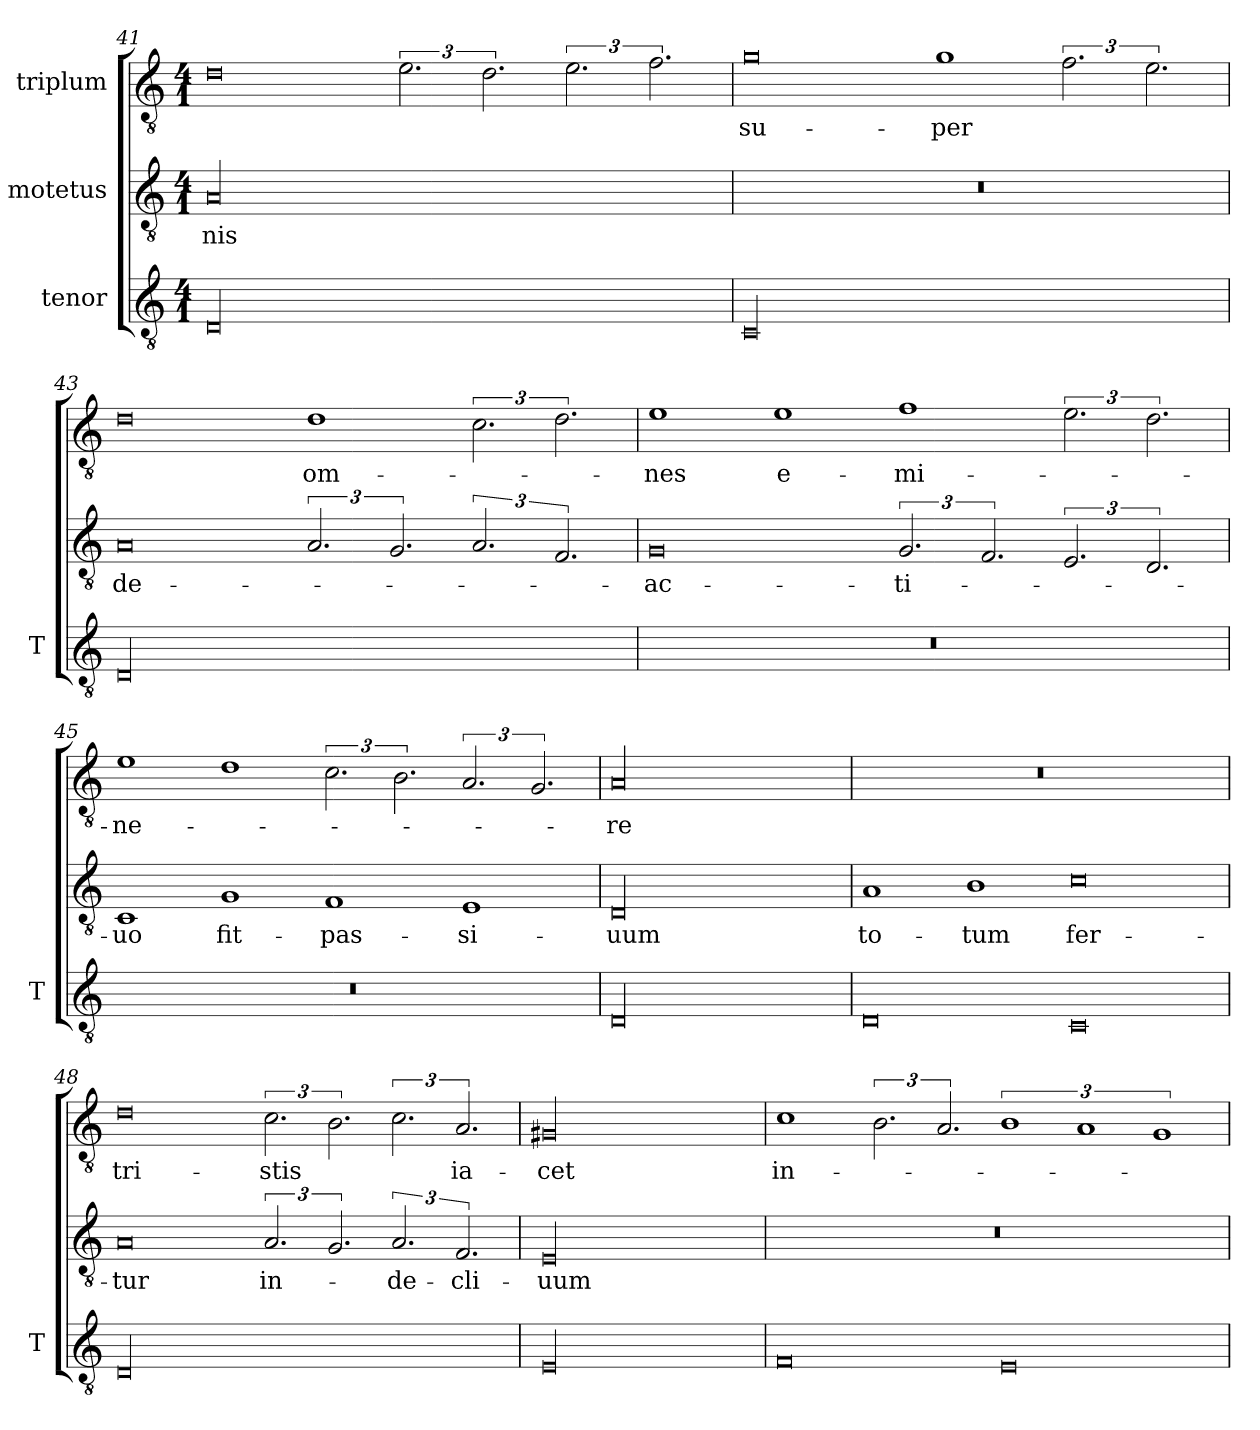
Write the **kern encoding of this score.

**kern	**kern	**text	**kern	**text
*part3	*part2	*part2	*part1	*part1
*staff3	*staff2	*staff2	*staff1	*staff1
*I"tenor	*I"motetus	*	*I"triplum	*
*I'T	*	*	*	*
*clefGv2	*clefGv2	*	*clefGv2	*
*k[]	*k[]	*	*k[]	*
*C:	*C:	*	*C:	*
*M4/1	*M4/1	*	*M4/1	*
=41	=41	=41	=41	=41
00D/	00A/	-nis	0d\	.
.	.	.	3.e\	.
.	.	.	3.d\	.
.	.	.	3.e\	.
.	.	.	3.f\	.
!!LO:LB:g=z
=42	=42	=42	=42	=42
00C/	00r	.	0g\	su-
.	.	.	1g\	-per
.	.	.	3.f\	.
.	.	.	3.e\	.
=43	=43	=43	=43	=43
00D/	0A/	de-	0d\	.
.	3.A/	.	1d\	om-
.	3.G/	.	.	.
.	3.A/	.	3.c\	.
.	3.F/	.	3.d\	.
=44	=44	=44	=44	=44
00r	0G/	ac-	1e\	-nes
.	.	.	1e\	e-
.	3.G/	-ti-	1f\	-mi-
.	3.F/	.	.	.
.	3.E/	.	3.e\	.
.	3.D/	.	3.d\	.
=45	=45	=45	=45	=45
00r	1C/	-uo	1e\	-ne-
.	1G/	fit-	1d\	.
.	1F/	pas-	3.c\	.
.	.	.	3.B\	.
.	1E/	-si-	3.A/	.
.	.	.	3.G/	.
=46	=46	=46	=46	=46
00D/	00D/	-uum	00A/	-re
!!LO:PB:g=z
=47	=47	=47	=47	=47
0D/	1A/	to-	00r	.
.	1B\	-tum	.	.
0C/	0c\	fer-	.	.
=48	=48	=48	=48	=48
00D/	0A/	-tur	0d\	tri-
.	3.A/	in-	3.c\	-stis
.	3.G/	.	3.B\	.
.	3.A/	de-	3.c\	.
.	3.F/	-cli-	3.A/	ia-
=49	=49	=49	=49	=49
00E/	00E/	-uum	00G#X/	-cet
=50	=50	=50	=50	=50
0F/	00r	.	1c\	in-
.	.	.	3.B\	.
.	.	.	3.A/	.
0E/	.	.	3%2B\	.
.	.	.	3%2A/	.
.	.	.	3%2G/	.
=	=	=	=	=
*-	*-	*-	*-	*-
